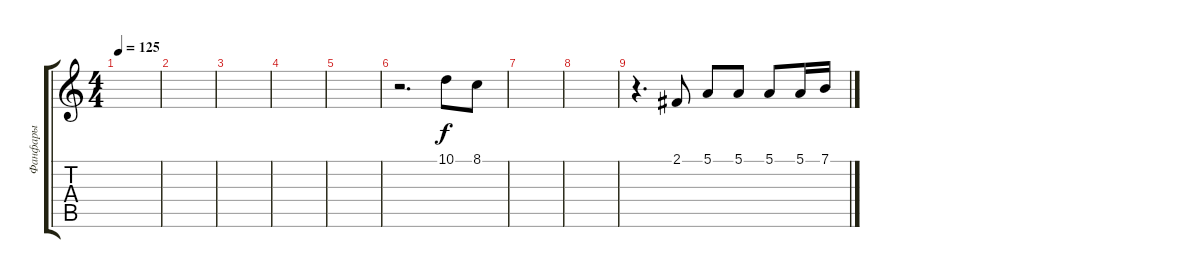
\track ("Фанфары" "Фанфары") {instrument brasssection}
\staff {score tabs}
\tuning (E4 B3 G3 D3 A2 E2) {hide}
\ts (4 4)
\tempo 125
\clef g2
\ks c
|
|
|
|
|
r.2{d} 10.1.8 8.1.8 |
|
|
r.4{d} 2.1.8 5.1.8 5.1.8 5.1.8 5.1.16 7.1.16
